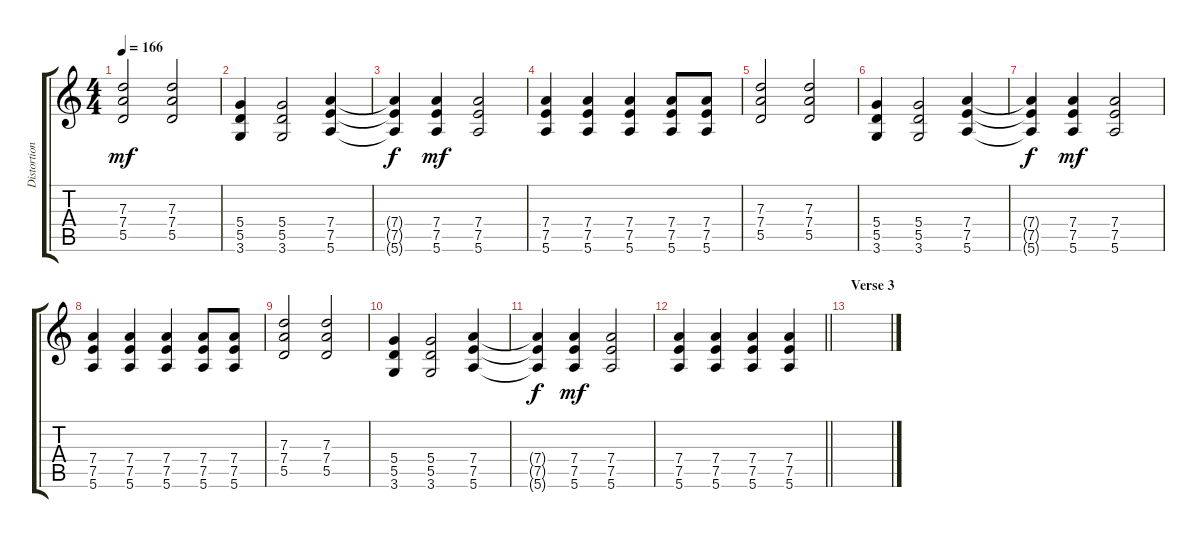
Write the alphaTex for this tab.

\track ("Distortion" "Distortion") {instrument distortionguitar}
\staff {score tabs}
\tuning (E4 B3 G3 D3 A2 E2) {hide}
\ts (4 4)
\tempo 166
\clef g2
\ks c
(7.3 7.4 5.5).2{dy mf} (7.3 7.4 5.5).2 |
(5.4 5.5 3.6).4 (5.4 5.5 3.6).2 (7.4 7.5 5.6).4 |
(7.4{t} 7.5{t} 5.6{t}).4{dy f} (7.4 7.5 5.6).4{dy mf} (7.4 7.5 5.6).2 |
(7.4 7.5 5.6).4 (7.4 7.5 5.6).4 (7.4 7.5 5.6).4 (7.4 7.5 5.6).8 (7.4 7.5 5.6).8 |
(7.3 7.4 5.5).2 (7.3 7.4 5.5).2 |
(5.4 5.5 3.6).4 (5.4 5.5 3.6).2 (7.4 7.5 5.6).4 |
(7.4{t} 7.5{t} 5.6{t}).4{dy f} (7.4 7.5 5.6).4{dy mf} (7.4 7.5 5.6).2 |
(7.4 7.5 5.6).4 (7.4 7.5 5.6).4 (7.4 7.5 5.6).4 (7.4 7.5 5.6).8 (7.4 7.5 5.6).8 |
(7.3 7.4 5.5).2 (7.3 7.4 5.5).2 |
(5.4 5.5 3.6).4 (5.4 5.5 3.6).2 (7.4 7.5 5.6).4 |
(7.4{t} 7.5{t} 5.6{t}).4{dy f} (7.4 7.5 5.6).4{dy mf} (7.4 7.5 5.6).2 |
\barLineRight lightlight
(7.4 7.5 5.6).4 (7.4 7.5 5.6).4 (7.4 7.5 5.6).4 (7.4 7.5 5.6).4 |
\section ("" "Verse 3")
